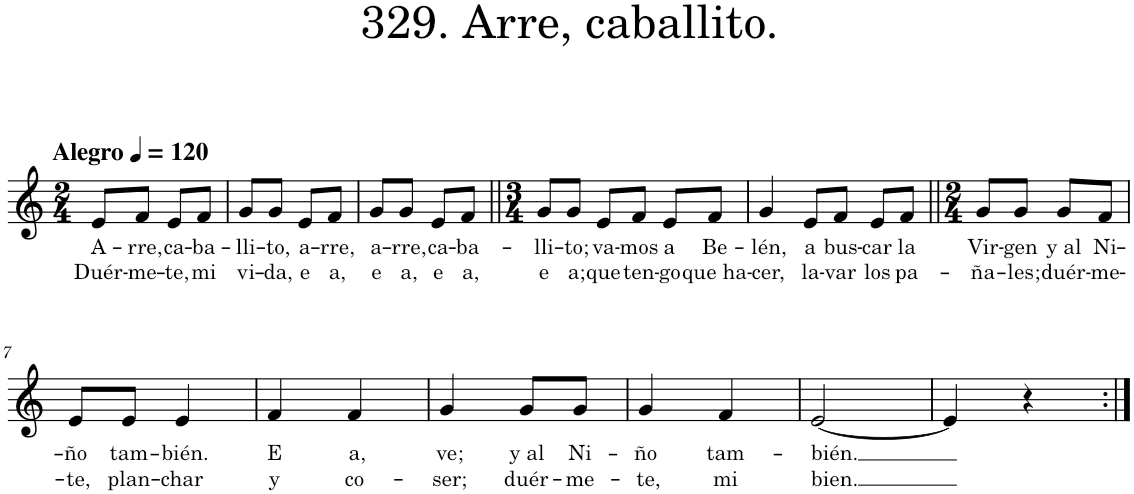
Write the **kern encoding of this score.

**kern	**text	**text
*part1	*part1	*part1
*staff1	*staff1	*staff1
*I"Piano	*	*
*I'Pno.	*	*
*clefG2	*	*
*k[]	*	*
*M2/4	*	*
*MM120	*	*
=1	=1	=1
!LO:TX:a:B:t=Alegro	!	!
!	!LO:LY:b	!LO:LY:b
8e/L	A-	Duér-
!	!LO:LY:b	!LO:LY:b
8f/J	-rre,	-me-
!	!LO:LY:b	!LO:LY:b
8e/L	ca-	-te,
!	!LO:LY:b	!LO:LY:b
8f/J	-ba-	mi
=2	=2	=2
!	!LO:LY:b	!LO:LY:b
8g/L	-lli-	vi-
!	!LO:LY:b	!LO:LY:b
8g/J	-to,	-da,
!	!LO:LY:b	!LO:LY:b
8e/L	a-	e
!	!LO:LY:b	!LO:LY:b
8f/J	-rre,	a,
=3	=3	=3
!	!LO:LY:b	!LO:LY:b
8g/L	a-	e
!	!LO:LY:b	!LO:LY:b
8g/J	-rre,	a,
!	!LO:LY:b	!LO:LY:b
8e/L	ca-	e
!	!LO:LY:b	!LO:LY:b
8f/J	-ba-	a,
=4||	=4||	=4||
*M3/4	*	*
!	!LO:LY:b	!LO:LY:b
8g/L	-lli-	e
!	!LO:LY:b	!LO:LY:b
8g/J	-to;	a;
!	!LO:LY:b	!LO:LY:b
8e/L	va-	que
!	!LO:LY:b	!LO:LY:b
8f/J	-mos	ten-
!	!LO:LY:b	!LO:LY:b
8e/L	a	-go
!	!LO:LY:b	!LO:LY:b
8f/J	Be-	que ha-
=5	=5	=5
!	!LO:LY:b	!LO:LY:b
4g/	-lén,	-cer,
!	!LO:LY:b	!LO:LY:b
8e/L	a	la-
!	!LO:LY:b	!LO:LY:b
8f/J	bus-	-var
!	!LO:LY:b	!LO:LY:b
8e/L	-car	los
!	!LO:LY:b	!LO:LY:b
8f/J	la	pa-
=6||	=6||	=6||
*M2/4	*	*
!	!LO:LY:b	!LO:LY:b
8g/L	Vir-	-ña-
!	!LO:LY:b	!LO:LY:b
8g/J	-gen	-les;
!	!LO:LY:b	!LO:LY:b
8g/L	y al	duér-
!	!LO:LY:b	!LO:LY:b
8f/J	Ni-	-me-
!!LO:LB:g=z
=7	=7	=7
!	!LO:LY:b	!LO:LY:b
8e/L	-ño	-te,
!	!LO:LY:b	!LO:LY:b
8e/J	tam-	plan-
!	!LO:LY:b	!LO:LY:b
4e/	-bién.	-char
=8	=8	=8
!	!LO:LY:b	!LO:LY:b
4f/	E	y
!	!LO:LY:b	!LO:LY:b
4f/	a,	co-
=9	=9	=9
!	!LO:LY:b	!LO:LY:b
4g/	ve;	-ser;
!	!LO:LY:b	!LO:LY:b
8g/L	y al	duér-
!	!LO:LY:b	!LO:LY:b
8g/J	Ni-	-me-
=10	=10	=10
!	!LO:LY:b	!LO:LY:b
4g/	-ño	-te,
!	!LO:LY:b	!LO:LY:b
4f/	tam-	mi
=11	=11	=11
!	!LO:LY:b	!LO:LY:b
[2e/	-bién.	bien.
=12	=12	=12
4e/]	.	.
4r	.	.
=:|!	=:|!	=:|!
*-	*-	*-
